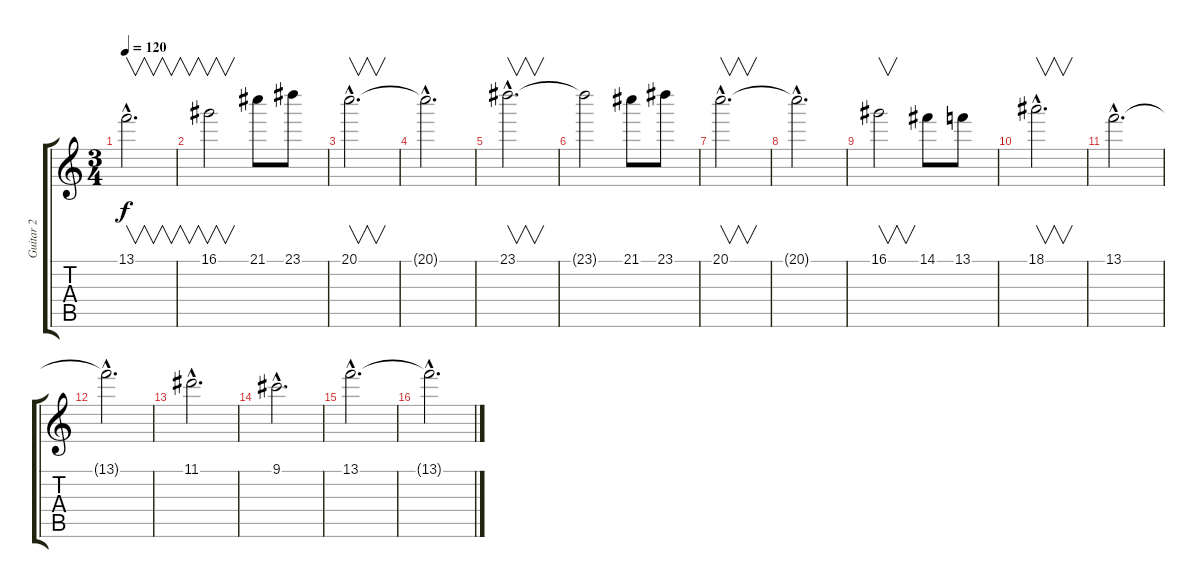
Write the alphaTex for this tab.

\track ("Guitar 2" "Guitar 2") {instrument distortionguitar}
\staff {score tabs}
\tuning (E4 B3 G3 D3 A2 E2) {hide}
\ts (3 4)
\tempo 120
\clef g2
\ks c
13.1{hac}.2{v d dy f} |
16.1.2{v} 21.1.8 23.1.8 |
20.1{hac}.2{v d} |
20.1{hac t}.2{d} |
23.1{hac}.2{v d} |
23.1{t}.2 21.1.8 23.1.8 |
20.1{hac}.2{v d} |
20.1{hac t}.2{d} |
16.1.2{v} 14.1.8 13.1.8 |
18.1{hac}.2{v d} |
13.1{hac}.2{d} |
13.1{hac t}.2{d} |
11.1{hac}.2{d} |
9.1{hac}.2{d} |
13.1{hac}.2{d} |
13.1{hac t}.2{d}
